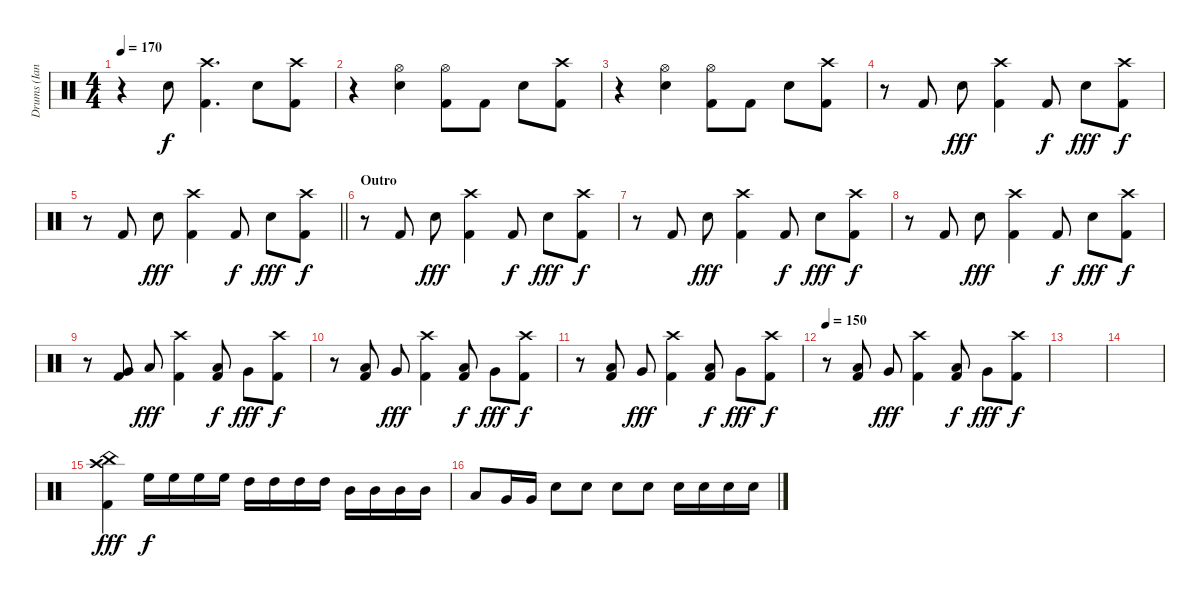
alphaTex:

\track ("Drums (Ian Paice)" "Drums (Ian") {instrument percussion}
\staff {score}
\articulation defaults
\ts (4 4)
\tempo 170
\clef neutral
\ks c
r.4{dy f} "Electric Snare (hit)".8 ("Crash high (hit)" "Kick (hit) 2").4{d} "Electric Snare (hit)".8 ("Crash high (hit)" "Kick (hit) 2").8 |
r.4 ("Hi-Hat (open)" "Electric Snare (hit)").4 ("Hi-Hat (open)" "Kick (hit) 2").8 "Kick (hit) 2".8 "Electric Snare (hit)".8 ("Crash high (hit)" "Kick (hit) 2").8 |
r.4 ("Hi-Hat (open)" "Electric Snare (hit)").4 ("Hi-Hat (open)" "Kick (hit) 2").8 "Kick (hit) 2".8 "Electric Snare (hit)".8 ("Crash high (hit)" "Kick (hit) 2").8 |
r.8 "Kick (hit) 2".8 "Electric Snare (hit)".8{dy fff} ("Crash high (hit)" "Kick (hit) 2").4 "Kick (hit) 2".8{dy f} "Electric Snare (hit)".8{dy fff} ("Crash high (hit)" "Kick (hit) 2").8{dy f} |
\barLineRight lightlight
r.8 "Kick (hit) 2".8 "Electric Snare (hit)".8{dy fff} ("Crash high (hit)" "Kick (hit) 2").4 "Kick (hit) 2".8{dy f} "Electric Snare (hit)".8{dy fff} ("Crash high (hit)" "Kick (hit) 2").8{dy f} |
\section ("" "Outro")
r.8 "Kick (hit) 2".8 "Electric Snare (hit)".8{dy fff} ("Crash high (hit)" "Kick (hit) 2").4 "Kick (hit) 2".8{dy f} "Electric Snare (hit)".8{dy fff} ("Crash high (hit)" "Kick (hit) 2").8{dy f} |
r.8 "Kick (hit) 2".8 "Electric Snare (hit)".8{dy fff} ("Crash high (hit)" "Kick (hit) 2").4 "Kick (hit) 2".8{dy f} "Electric Snare (hit)".8{dy fff} ("Crash high (hit)" "Kick (hit) 2").8{dy f} |
r.8 "Kick (hit) 2".8 "Electric Snare (hit)".8{dy fff} ("Crash high (hit)" "Kick (hit) 2").4 "Kick (hit) 2".8{dy f} "Electric Snare (hit)".8{dy fff} ("Crash high (hit)" "Kick (hit) 2").8{dy f} |
r.8 ("Very Low Tom (hit)" "Kick (hit) 2").8 "Low Tom (hit)".8{dy fff} ("Crash high (hit)" "Kick (hit) 2").4 ("Low Tom (hit)" "Kick (hit) 2").8{dy f} "Very Low Tom (hit)".8{dy fff} ("Crash high (hit)" "Kick (hit) 2").8{dy f} |
r.8 ("Low Tom (hit)" "Kick (hit) 2").8 "Very Low Tom (hit)".8{dy fff} ("Crash high (hit)" "Kick (hit) 2").4 ("Low Tom (hit)" "Kick (hit) 2").8{dy f} "Very Low Tom (hit)".8{dy fff} ("Crash high (hit)" "Kick (hit) 2").8{dy f} |
r.8 ("Low Tom (hit)" "Kick (hit) 2").8 "Very Low Tom (hit)".8{dy fff} ("Crash high (hit)" "Kick (hit) 2").4 ("Low Tom (hit)" "Kick (hit) 2").8{dy f} "Very Low Tom (hit)".8{dy fff} ("Crash high (hit)" "Kick (hit) 2").8{dy f} |
\tempo 150
r.8 ("Low Tom (hit)" "Kick (hit) 2").8 "Very Low Tom (hit)".8{dy fff} ("Crash high (hit)" "Kick (hit) 2").4 ("Low Tom (hit)" "Kick (hit) 2").8{dy f} "Very Low Tom (hit)".8{dy fff} ("Crash high (hit)" "Kick (hit) 2").8{dy f} |
|
|
("Crash high (hit)" "China (hit)" "Kick (hit) 2").4{dy fff} "High Floor Tom (hit)".16{dy f} "High Floor Tom (hit)".16 "High Floor Tom (hit)".16 "High Floor Tom (hit)".16 "High Tom (hit)".16 "High Tom (hit)".16 "High Tom (hit)".16 "High Tom (hit)".16 "Mid Tom (hit)".16 "Mid Tom (hit)".16 "Mid Tom (hit)".16 "Mid Tom (hit)".16 |
"Low Tom (hit)".8 "Very Low Tom (hit)".16 "Very Low Tom (hit)".16 "Electric Snare (hit)".8 "Electric Snare (hit)".8 "Electric Snare (hit)".8 "Electric Snare (hit)".8 "Electric Snare (hit)".16 "Electric Snare (hit)".16 "Electric Snare (hit)".16 "Electric Snare (hit)".16
